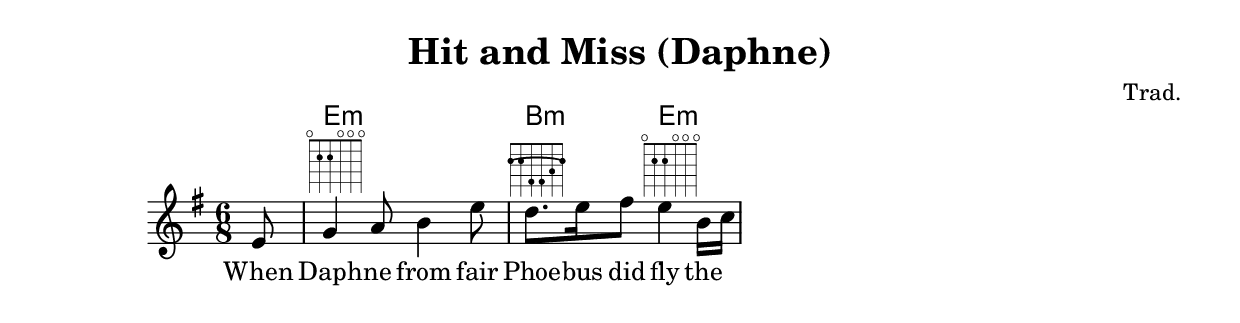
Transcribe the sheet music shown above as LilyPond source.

% http://lilybin.com/pvmkwk/16
% Example lead sheet showing:
% 1. Custom fretboard diagrams
% 2. Pickup note that supresses "N.C." where the chord symbol would go
% 3. General lead sheet principles
\version "2.18.2"
\header {
  title = "Hit and Miss (Daphne)"
  composer = "Trad."
}

theMelody = \relative c {
  \clef treble
  \key e \minor
  \time 6/8

  \partial 8 e'8
    g4^\markup \fret-diagram-terse #"o;2-2;2-3;o;o;o;" a8 b4 e8
	d8.^\markup \fret-diagram #"c:6-1-2;6-2;5-2;4-4;3-4;2-3;1-2; #" e16 fis8 
	e4^\markup \fret-diagram-terse #"o;2-2;2-3;o;o;o;" b16 c
}

theLyrics = \lyricmode {
  When Daph -- ne from fair 
  Phoe -- bus did fly the --
}

theChords = \chordmode {
  % Replace the N.C. that would appear over
  % the pickup note
  \set noChordSymbol = ""
  \partial 8 r8 
  e2.:min
  b4.:min
  e4.:min
 }

\score {
  <<
    \new ChordNames {
      \set chordChanges = ##t
      \theChords
    }
    \new Voice = "one" { \autoBeamOn \theMelody }
    \new Lyrics \lyricsto "one" \theLyrics
  >>
  \layout { }
  \midi { }
}
